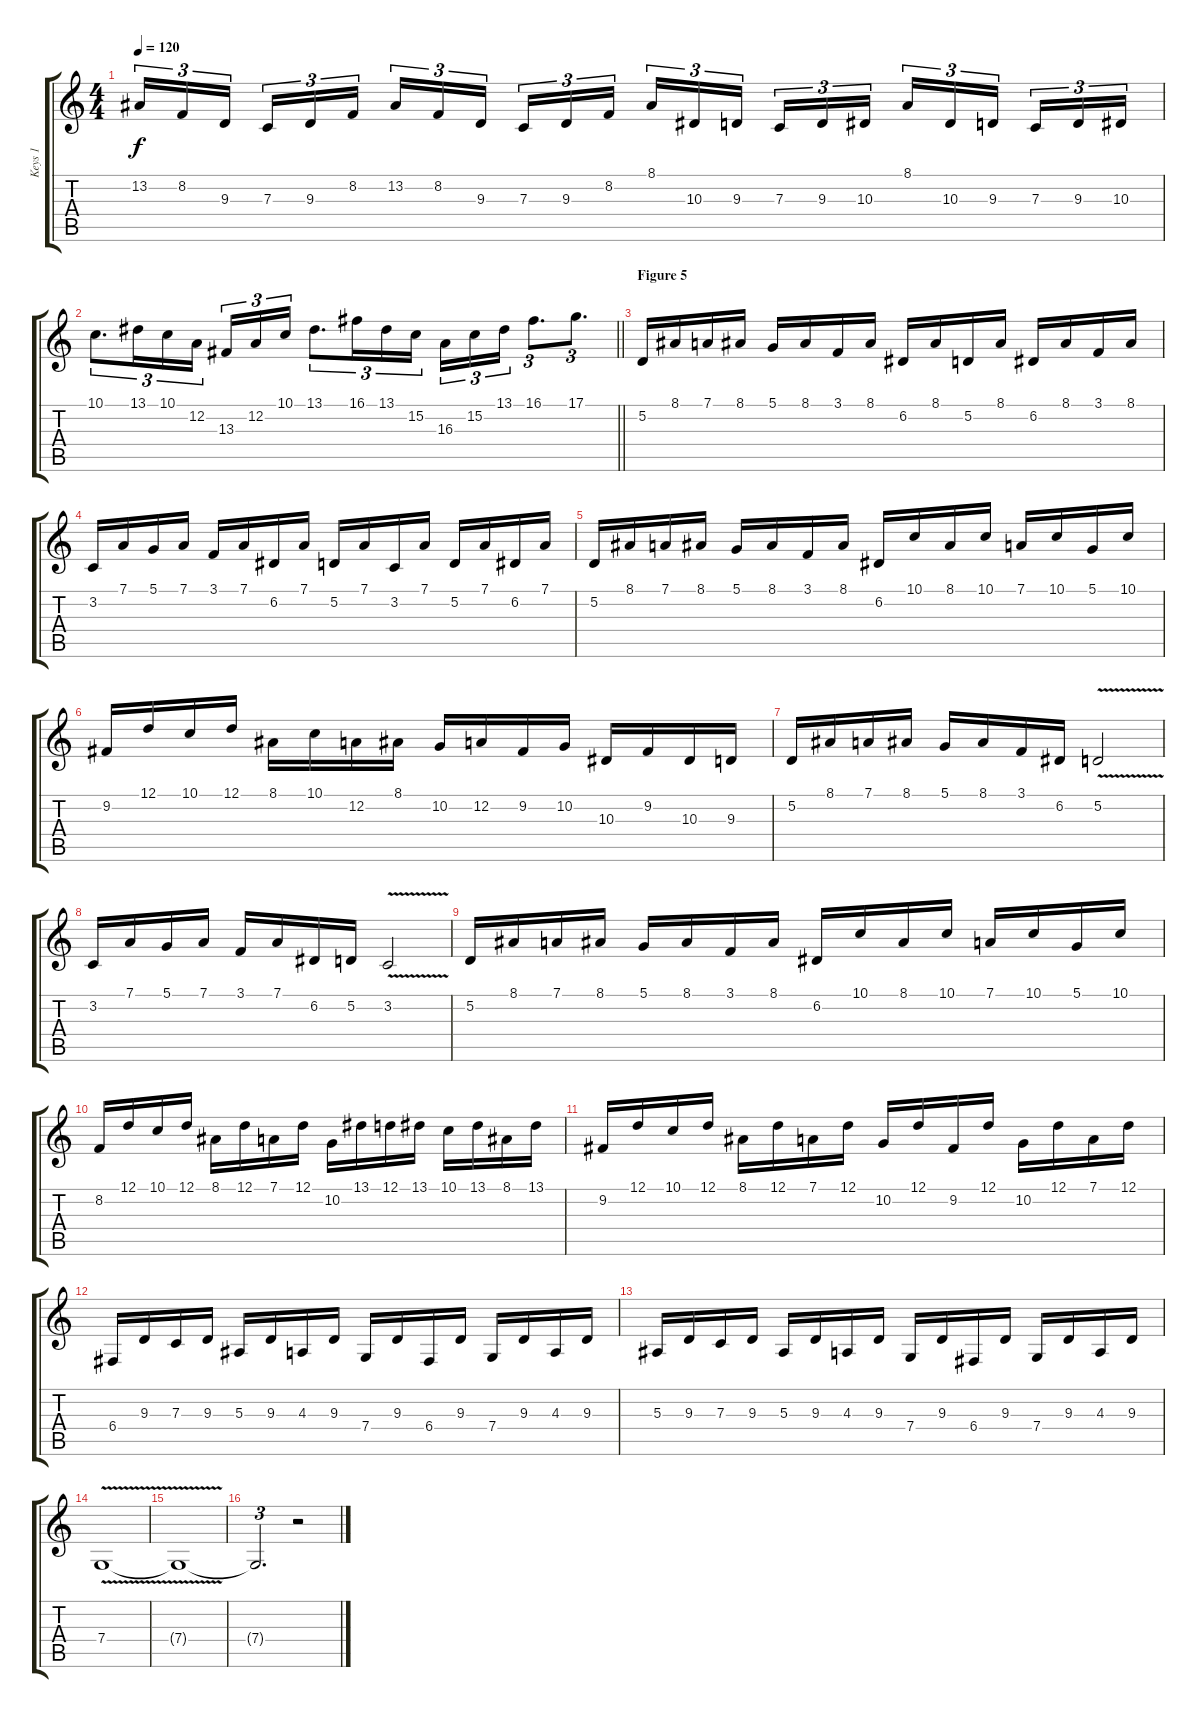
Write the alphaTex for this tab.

\track ("Keys 1" "Keys 1") {instrument harpsichord}
\staff {score tabs}
\tuning (D4 A3 F3 C3 G2 D2) {hide}
\ts (4 4)
\tempo 120
\clef g2
\ks c
13.2.16{tu (3 2) dy f} 8.2.16{tu (3 2)} 9.3.16{tu (3 2) beam splitsecondary} 7.3.16{tu (3 2)} 9.3.16{tu (3 2)} 8.2.16{tu (3 2)} 13.2.16{tu (3 2)} 8.2.16{tu (3 2)} 9.3.16{tu (3 2) beam splitsecondary} 7.3.16{tu (3 2)} 9.3.16{tu (3 2)} 8.2.16{tu (3 2)} 8.1.16{tu (3 2)} 10.3.16{tu (3 2)} 9.3.16{tu (3 2) beam splitsecondary} 7.3.16{tu (3 2)} 9.3.16{tu (3 2)} 10.3.16{tu (3 2)} 8.1.16{tu (3 2)} 10.3.16{tu (3 2)} 9.3.16{tu (3 2) beam splitsecondary} 7.3.16{tu (3 2)} 9.3.16{tu (3 2)} 10.3.16{tu (3 2)} |
\barLineRight lightlight
10.1.8{d tu (3 2)} 13.1.16{tu (3 2)} 10.1.16{tu (3 2)} 12.2.16{tu (3 2)} 13.3.16{tu (3 2)} 12.2.16{tu (3 2)} 10.1.16{tu (3 2)} 13.1.8{d tu (3 2)} 16.1.16{tu (3 2)} 13.1.16{tu (3 2)} 15.2.16{tu (3 2) beam splitsecondary} 16.3.16{tu (3 2)} 15.2.16{tu (3 2)} 13.1.16{tu (3 2)} 16.1.8{d tu (3 2)} 17.1.8{d tu (3 2)} |
\section ("" "Figure 5")
5.2.16 8.1.16 7.1.16 8.1.16 5.1.16 8.1.16 3.1.16 8.1.16 6.2.16 8.1.16 5.2.16 8.1.16 6.2.16 8.1.16 3.1.16 8.1.16 |
3.2.16 7.1.16 5.1.16 7.1.16 3.1.16 7.1.16 6.2.16 7.1.16 5.2.16 7.1.16 3.2.16 7.1.16 5.2.16 7.1.16 6.2.16 7.1.16 |
5.2.16 8.1.16 7.1.16 8.1.16 5.1.16 8.1.16 3.1.16 8.1.16 6.2.16 10.1.16 8.1.16 10.1.16 7.1.16 10.1.16 5.1.16 10.1.16 |
9.2.16 12.1.16 10.1.16 12.1.16 8.1.16 10.1.16 12.2.16 8.1.16 10.2.16 12.2.16 9.2.16 10.2.16 10.3.16 9.2.16 10.3.16 9.3.16 |
5.2.16 8.1.16 7.1.16 8.1.16 5.1.16 8.1.16 3.1.16 6.2.16 5.2{v}.2 |
3.2.16 7.1.16 5.1.16 7.1.16 3.1.16 7.1.16 6.2.16 5.2.16 3.2{v}.2 |
5.2.16 8.1.16 7.1.16 8.1.16 5.1.16 8.1.16 3.1.16 8.1.16 6.2.16 10.1.16 8.1.16 10.1.16 7.1.16 10.1.16 5.1.16 10.1.16 |
8.2.16 12.1.16 10.1.16 12.1.16 8.1.16 12.1.16 7.1.16 12.1.16 10.2.16 13.1.16 12.1.16 13.1.16 10.1.16 13.1.16 8.1.16 13.1.16 |
9.2.16 12.1.16 10.1.16 12.1.16 8.1.16 12.1.16 7.1.16 12.1.16 10.2.16 12.1.16 9.2.16 12.1.16 10.2.16 12.1.16 7.1.16 12.1.16 |
6.4.16 9.3.16 7.3.16 9.3.16 5.3.16 9.3.16 4.3.16 9.3.16 7.4.16 9.3.16 6.4.16 9.3.16 7.4.16 9.3.16 4.3.16 9.3.16 |
5.3.16 9.3.16 7.3.16 9.3.16 5.3.16 9.3.16 4.3.16 9.3.16 7.4.16 9.3.16 6.4.16 9.3.16 7.4.16 9.3.16 4.3.16 9.3.16 |
7.4{v}.1 |
7.4{t}.1 |
7.4{t}.2{d tu (3 2)} r.2
